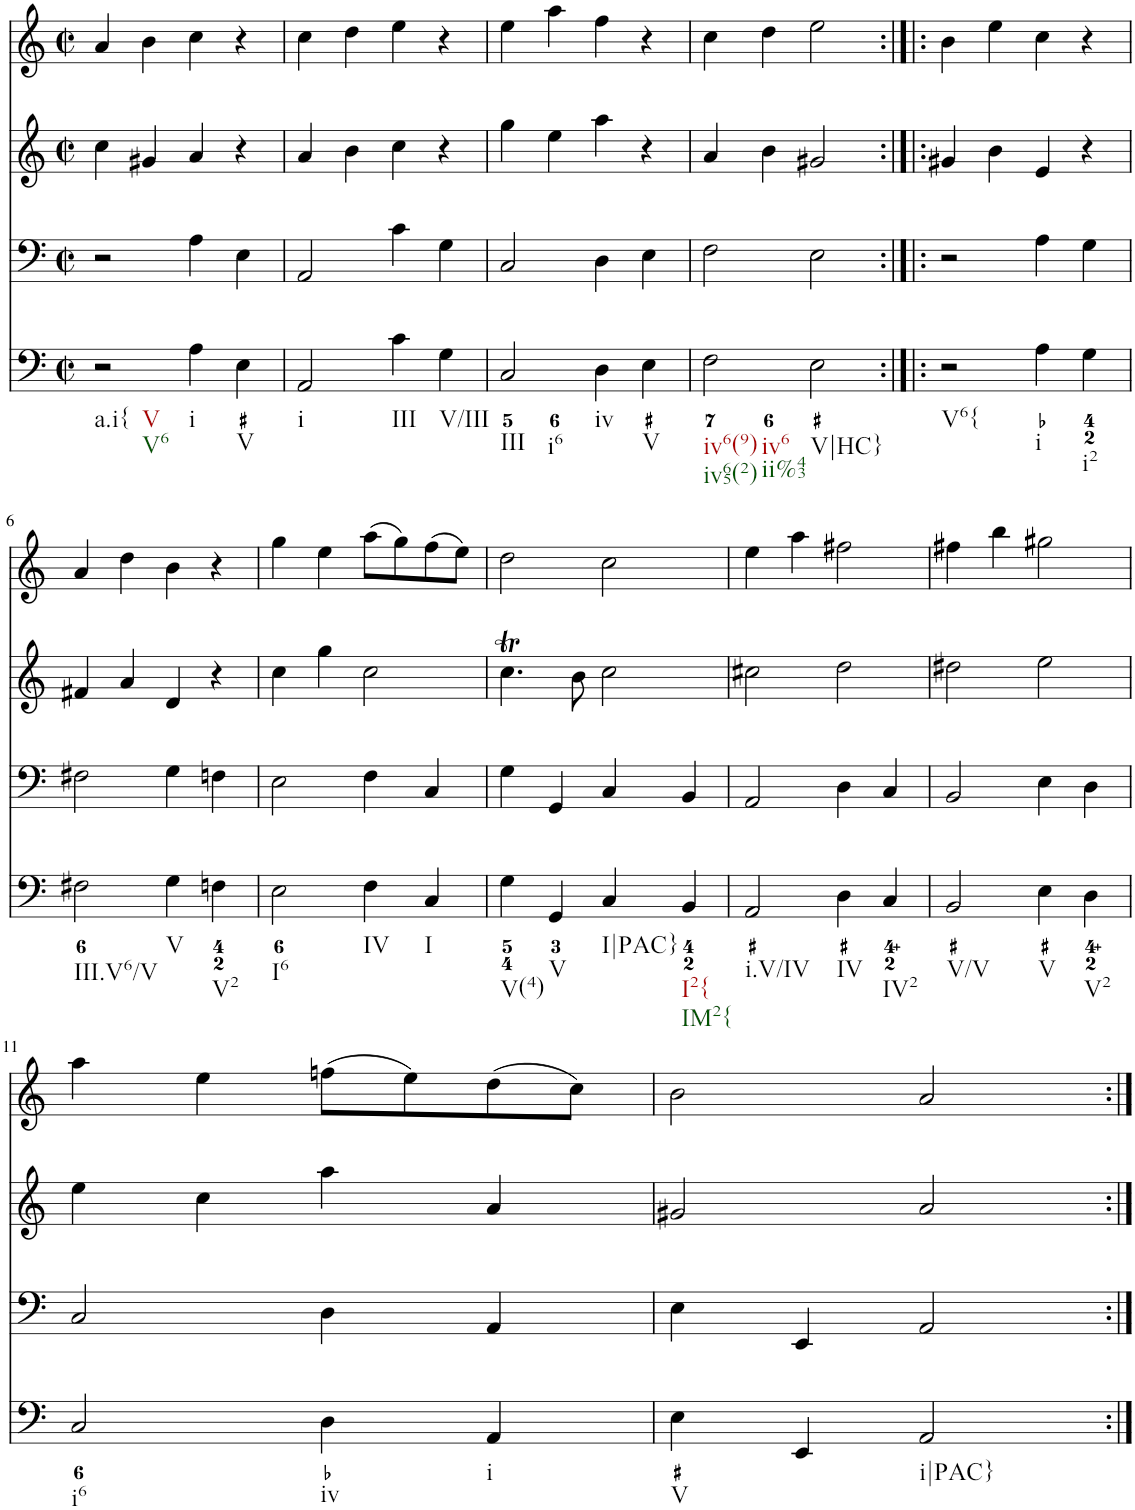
**kern	**kern	**kern	**kern
*part4	*part3	*part2	*part1
*staff4	*staff3	*staff2	*staff1
*I"Piano	*I"Piano	*I"Piano	*I"Piano
*I'Pno	*I'Pno	*I'Pno	*I'Pno
*clefF4	*clefF4	*clefG2	*clefG2
*k[]	*k[]	*k[]	*k[]
*M2/2	*M2/2	*M2/2	*M2/2
*met(c|)	*met(c|)	*met(c|)	*met(c|)
=1	=1	=1	=1
!LO:TX:b:t=a.i{	!	!	!
!LO:TX:b:t=V	!	!	!
!LO:TX:b:t=V6	!	!	!
2r	2r	4cc\	4a/
.	.	4g#X/	4b\
!LO:TX:b:t=i	!	!	!
4A\	4A\	4a/	4cc\
!LO:TX:b:t=V	!	!	!
4E\	4E\	4r	4r
=2	=2	=2	=2
!LO:TX:b:t=i	!	!	!
2AA/	2AA/	4a/	4cc\
.	.	4b\	4dd\
!LO:TX:b:t=III	!	!	!
4c\	4c\	4cc\	4ee\
!LO:TX:b:t=V/III	!	!	!
4G\	4G\	4r	4r
=3	=3	=3	=3
!LO:TX:b:t=III	!	!	!
!LO:TX:b:t=i6	!	!	!
2C/	2C/	4gg\	4ee\
.	.	4ee\	4aa\
!LO:TX:b:t=iv	!	!	!
4D\	4D\	4aa\	4ff\
!LO:TX:b:t=V	!	!	!
4E\	4E\	4r	4r
=4	=4	=4	=4
!LO:TX:b:t=iv6(9)	!	!	!
!LO:TX:b:t=iv65(2)	!	!	!
!LO:TX:b:t=iv6	!	!	!
!LO:TX:b:t=ii%43	!	!	!
2F\	2F\	4a/	4cc\
.	.	4b\	4dd\
!LO:TX:b:t=V|HC}	!	!	!
2E\	2E\	2g#X/	2ee\
=5:|!|:	=5:|!|:	=5:|!|:	=5:|!|:
!LO:TX:b:t=V6{	!	!	!
2r	2r	4g#X/	4b\
.	.	4b\	4ee\
!LO:TX:b:t=i	!	!	!
4A\	4A\	4e/	4cc\
!LO:TX:b:t=i2	!	!	!
4G\	4G\	4r	4r
!!LO:LB:g=z
=6	=6	=6	=6
!LO:TX:b:t=III.V6/V	!	!	!
2F#X\	2F#X\	4f#X/	4a/
.	.	4a/	4dd\
!LO:TX:b:t=V	!	!	!
4G\	4G\	4d/	4b\
!LO:TX:b:t=V2	!	!	!
4Fn\	4Fn\	4r	4r
=7	=7	=7	=7
!LO:TX:b:t=I6	!	!	!
2E\	2E\	4cc\	4gg\
.	.	4gg\	4ee\
!LO:TX:b:t=IV	!	!	!
4F\	4F\	2cc\	(8aa\L
.	.	.	8gg\)
!LO:TX:b:t=I	!	!	!
4C/	4C/	.	(8ff\
.	.	.	8ee\J)
=8	=8	=8	=8
!LO:TX:b:t=V(4)	!	!	!
4G\	4G\	4.ccT\	2dd\
!LO:TX:b:t=V	!	!	!
4GG/	4GG/	.	.
.	.	8b\	.
!LO:TX:b:t=I|PAC}	!	!	!
4C/	4C/	2cc\	2cc\
!LO:TX:b:t=I2{	!	!	!
!LO:TX:b:t=IM2{	!	!	!
4BB/	4BB/	.	.
=9	=9	=9	=9
!LO:TX:b:t=i.V/IV	!	!	!
2AA/	2AA/	2cc#X\	4ee\
.	.	.	4aa\
!LO:TX:b:t=IV	!	!	!
4D\	4D\	2dd\	2ff#X\
!LO:TX:b:t=IV2	!	!	!
4C/	4C/	.	.
=10	=10	=10	=10
!LO:TX:b:t=V/V	!	!	!
2BB/	2BB/	2dd#X\	4ff#X\
.	.	.	4bb\
!LO:TX:b:t=V	!	!	!
4E\	4E\	2ee\	2gg#X\
!LO:TX:b:t=V2	!	!	!
4D\	4D\	.	.
!!LO:LB:g=z
=11	=11	=11	=11
!LO:TX:b:t=i6	!	!	!
2C/	2C/	4ee\	4aa\
.	.	4cc\	4ee\
!LO:TX:b:t=iv	!	!	!
4D\	4D\	4aa\	(8ffn\L
.	.	.	8ee\)
!LO:TX:b:t=i	!	!	!
4AA/	4AA/	4a/	(8dd\
.	.	.	8cc\J)
=12	=12	=12	=12
!LO:TX:b:t=V	!	!	!
4E\	4E\	2g#X/	2b\
4EE/	4EE/	.	.
!LO:TX:b:t=i|PAC}	!	!	!
2AA/	2AA/	2a/	2a/
=:|!	=:|!	=:|!	=:|!
*-	*-	*-	*-
